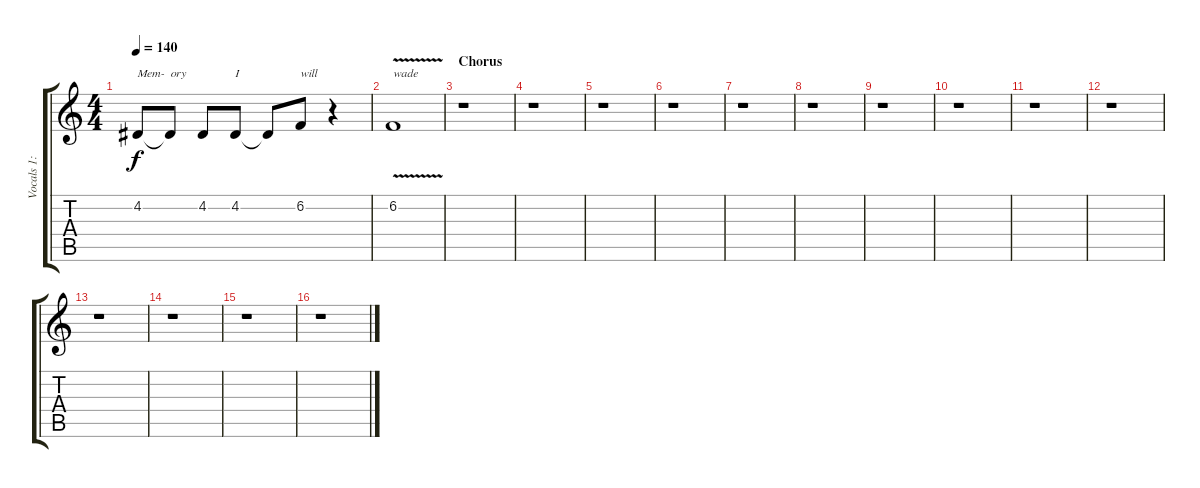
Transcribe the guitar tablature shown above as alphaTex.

\track ("Vocals 1: Tarja" "Vocals 1: ") {instrument lead6voice}
\staff {score tabs}
\tuning (E4 B3 G3 D3 A2 E2) {hide}
\ts (4 4)
\tempo 140
\clef g2
\ks c
4.2.8{txt "Mem-  ory" dy f} 4.2{t}.8 4.2.8 4.2.8{txt "I"} 4.2{t}.8 6.2.8{txt "will"} r.4 |
6.2{v}.1{txt "wade"} |
\section ("" "Chorus")
r.1 |
r.1 |
r.1 |
r.1 |
r.1 |
r.1 |
r.1 |
r.1 |
r.1 |
r.1 |
r.1 |
r.1 |
r.1 |
r.1
